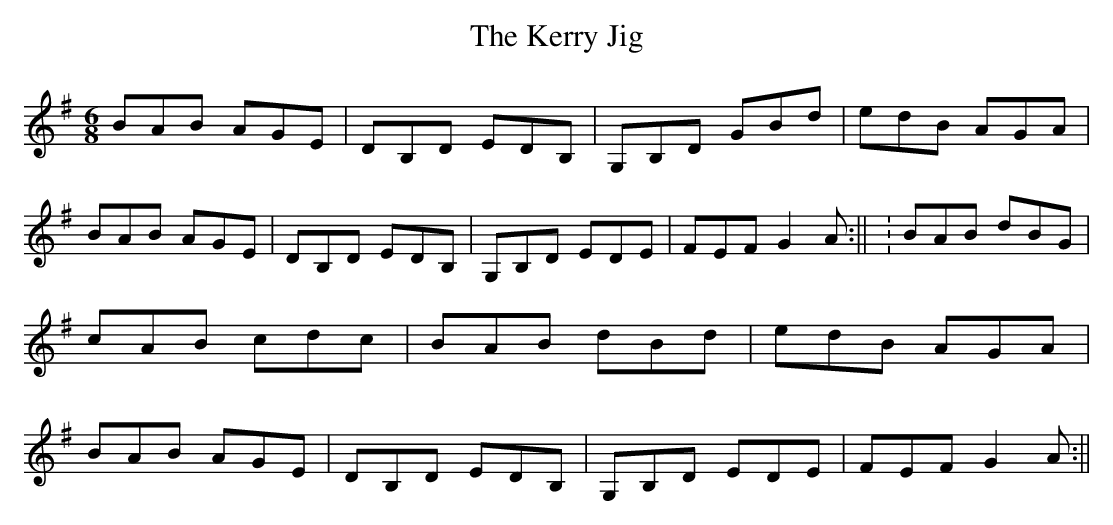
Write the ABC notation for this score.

X:1
T:Kerry Jig, The
M:6/8
L:1/8
K:G
BAB AGE|DB,D EDB,|G,B,D GBd|edB AGA|\
BAB AGE|DB,D EDB,|G,B,D EDE|FEF G2 A:||\
:BAB dBG|cAB cdc|BAB dBd|edB AGA|\
BAB AGE|DB,D EDB,|G,B,D EDE|FEF G2 A:||
